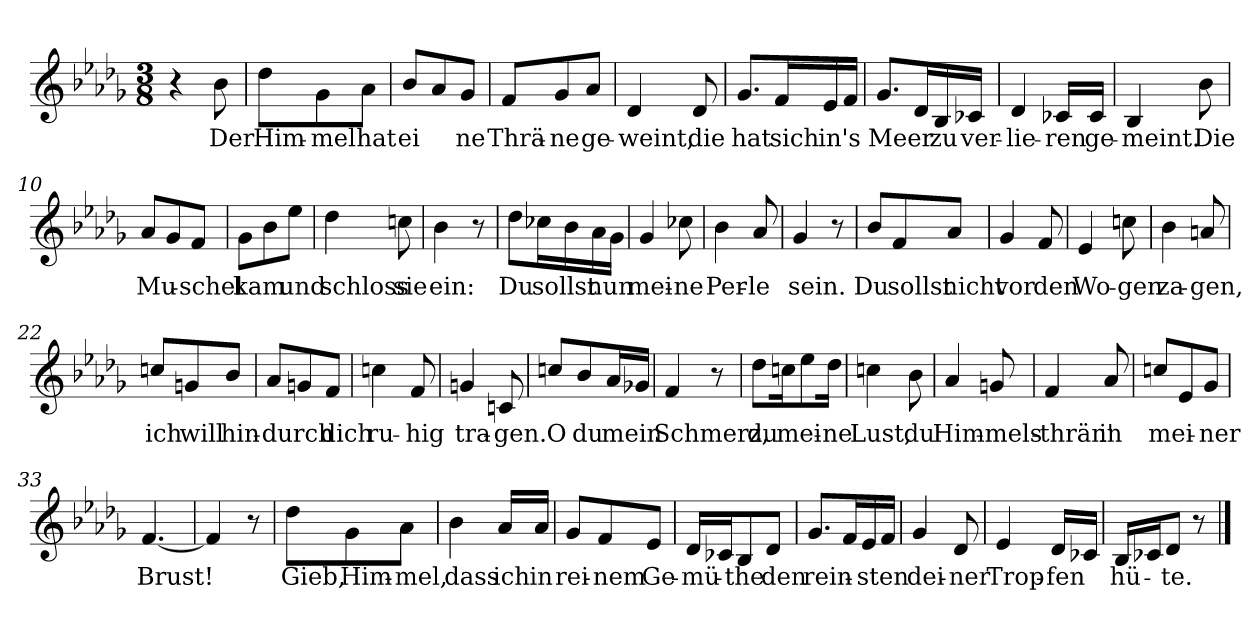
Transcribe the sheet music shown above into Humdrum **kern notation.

**kern	**text
*part1	*part1
*staff1	*staff1
*clefG2	*
*k[b-e-a-d-g-]	*
*M3/8	*
=1	=1
4r	.
!	!LO:LY:b
8b-\	Der
=2	=2
!	!LO:LY:b
8dd-\L	Him-
!	!LO:LY:b
8g-\	-mel
!	!LO:LY:b
8a-\J	hat
=3	=3
!	!LO:LY:b
8b-/L	ei
8a-/	.
!	!LO:LY:b
8g-/J	-ne
=4	=4
!	!LO:LY:b
8f/L	Thrä-
!	!LO:LY:b
8g-/	-ne
!	!LO:LY:b
8a-/J	ge-
=5	=5
!	!LO:LY:b
4d-/	-weint,
!	!LO:LY:b
8d-/	die
=6	=6
!	!LO:LY:b
8.g-/L	hat
!	!LO:LY:b
16f/L	sich
!	!LO:LY:b
16e-/	in's
16f/JJ	.
=7	=7
!	!LO:LY:b
8.g-/L	Meer
16d-/L	.
!	!LO:LY:b
16B-/	zu
!	!LO:LY:b
16c-X/JJ	ver-
=8	=8
!	!LO:LY:b
4d-/	-lie-
!	!LO:LY:b
16c-X/LL	-ren
!	!LO:LY:b
16c-/JJ	ge-
=9	=9
!	!LO:LY:b
4B-/	-meint.
!	!LO:LY:b
8b-\	Die
!!LO:LB:g=z
=10	=10
!	!LO:LY:b
8a-/L	Mu-
8g-/	.
!	!LO:LY:b
8f/J	-schel
=11	=11
!	!LO:LY:b
8g-\L	kam
8b-\	.
!	!LO:LY:b
8ee-\J	und
=12	=12
!	!LO:LY:b
4dd-\	schloss
!	!LO:LY:b
8ccn\	sie
=13	=13
!	!LO:LY:b
4b-\	ein:
8r	.
=14	=14
!	!LO:LY:b
8dd-\L	Du
!	!LO:LY:b
16cc-X\L	sollst
16b-\	.
!	!LO:LY:b
16a-\	nun
16g-\JJ	.
=15	=15
!	!LO:LY:b
4g-/	mei-
!	!LO:LY:b
8cc-X\	-ne
=16	=16
!	!LO:LY:b
4b-\	Per-
!	!LO:LY:b
8a-/	-le
=17	=17
!	!LO:LY:b
4g-/	sein.
8r	.
=18	=18
!	!LO:LY:b
8b-/L	Du
!	!LO:LY:b
8f/	sollst
!	!LO:LY:b
8a-/J	nicht
=19	=19
!	!LO:LY:b
4g-/	vor
!	!LO:LY:b
8f/	den
!!LO:LB:g=z
=20	=20
!	!LO:LY:b
4e-/	Wo-
!	!LO:LY:b
8ccn\	-gen
=21	=21
!	!LO:LY:b
4b-\	za-
!	!LO:LY:b
8an/	-gen,
=22	=22
!	!LO:LY:b
8ccn/L	ich
!	!LO:LY:b
8gn/	will
!	!LO:LY:b
8b-/J	hin-
=23	=23
!	!LO:LY:b
8a-/L	-durch
8gn/	.
!	!LO:LY:b
8f/J	dich
=24	=24
!	!LO:LY:b
4ccn\	ru-
!	!LO:LY:b
8f/	-hig
=25	=25
!	!LO:LY:b
4gn/	tra-
!	!LO:LY:b
8cn/	-gen.
=26	=26
!	!LO:LY:b
8ccn/L	O
!	!LO:LY:b
8b-/	du
!	!LO:LY:b
16a-/L	mein
16g-X/JJ	.
=27	=27
!	!LO:LY:b
4f/	Schmerz,
8r	.
=28	=28
!	!LO:LY:b
8dd-\L	du
!	!LO:LY:b
16ccn\K	mei-
8ee-\	.
!	!LO:LY:b
16dd-\Jk	-ne
=29	=29
!	!LO:LY:b
4ccn\	Lust,
!	!LO:LY:b
8b-\	du
!!LO:LB:g=z
=30	=30
!	!LO:LY:b
4a-/	Him-
!	!LO:LY:b
8gn/	-mels-
=31	=31
!	!LO:LY:b
4f/	-thrän'
!	!LO:LY:b
8a-/	in
=32	=32
!	!LO:LY:b
8ccn/L	mei-
8e-/	.
!	!LO:LY:b
8g-/J	-ner
=33	=33
!	!LO:LY:b
[4.f/	Brust!
=34	=34
4f/]	.
8r	.
=35	=35
!	!LO:LY:b
8dd-\L	Gieb,
!	!LO:LY:b
8g-\	Him-
!	!LO:LY:b
8a-\J	-mel,
=36	=36
!	!LO:LY:b
4b-\	dass
!	!LO:LY:b
16a-/LL	ich
!	!LO:LY:b
16a-/JJ	in
=37	=37
!	!LO:LY:b
8g-/L	rei-
!	!LO:LY:b
8f/	-nem
!	!LO:LY:b
8e-/J	Ge-
=38	=38
!	!LO:LY:b
16d-/LL	-mü-
16c-X/J	.
!	!LO:LY:b
8B-/	-the
!	!LO:LY:b
8d-/J	den
!!LO:LB:g=z
=39	=39
!	!LO:LY:b
8.g-/L	rein-
16f/L	.
!	!LO:LY:b
16e-/	-sten
16f/JJ	.
=40	=40
!	!LO:LY:b
4g-/	dei-
!	!LO:LY:b
8d-/	-ner
=41	=41
!	!LO:LY:b
4e-/	Trop-
!	!LO:LY:b
16d-/LL	-fen
16c-X/JJ	.
=42	=42
!	!LO:LY:b
16B-/LL	hü-
16c-X/J	.
!	!LO:LY:b
8d-/J	-te.
8r	.
==	==
*-	*-
